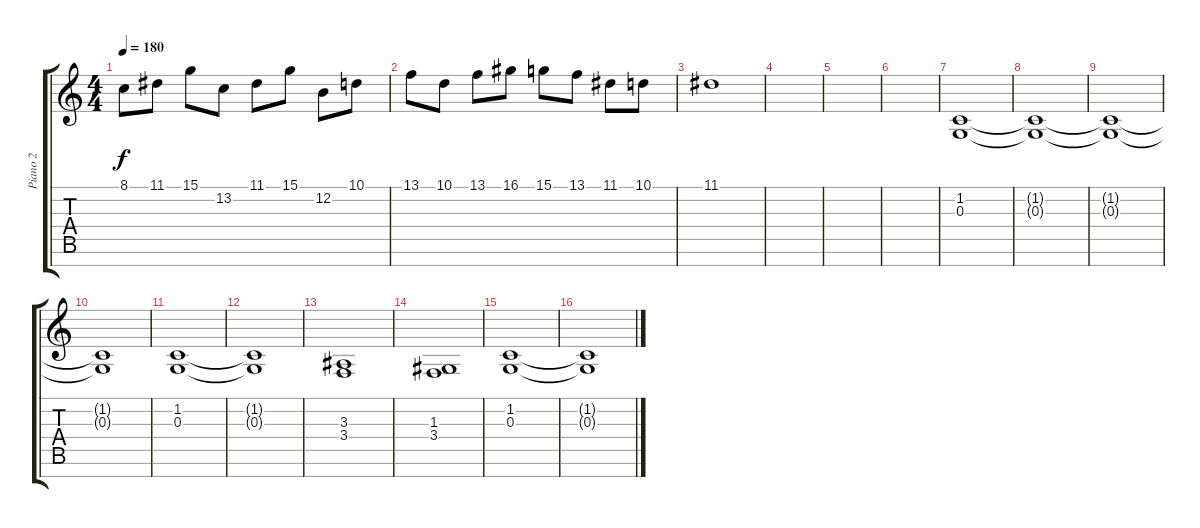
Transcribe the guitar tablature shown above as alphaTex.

\track ("Piano 2" "Piano 2") {instrument acousticgrandpiano}
\staff {score tabs}
\tuning (E4 B3 G3 D3 A2 E2 B1) {hide}
\ts (4 4)
\tempo 180
\clef g2
\ks c
8.1.8{dy f} 11.1.8 15.1.8 13.2.8 11.1.8 15.1.8 12.2.8 10.1.8 |
13.1.8 10.1.8 13.1.8 16.1.8 15.1.8 13.1.8 11.1.8 10.1.8 |
11.1.1 |
|
|
|
(1.2 0.3).1 |
(1.2{t} 0.3{t}).1 |
(1.2{t} 0.3{t}).1 |
(1.2{t} 0.3{t}).1 |
(1.2 0.3).1 |
(1.2{t} 0.3{t}).1 |
(3.3 3.4).1 |
(1.3 3.4).1 |
(1.2 0.3).1 |
(1.2{t} 0.3{t}).1
